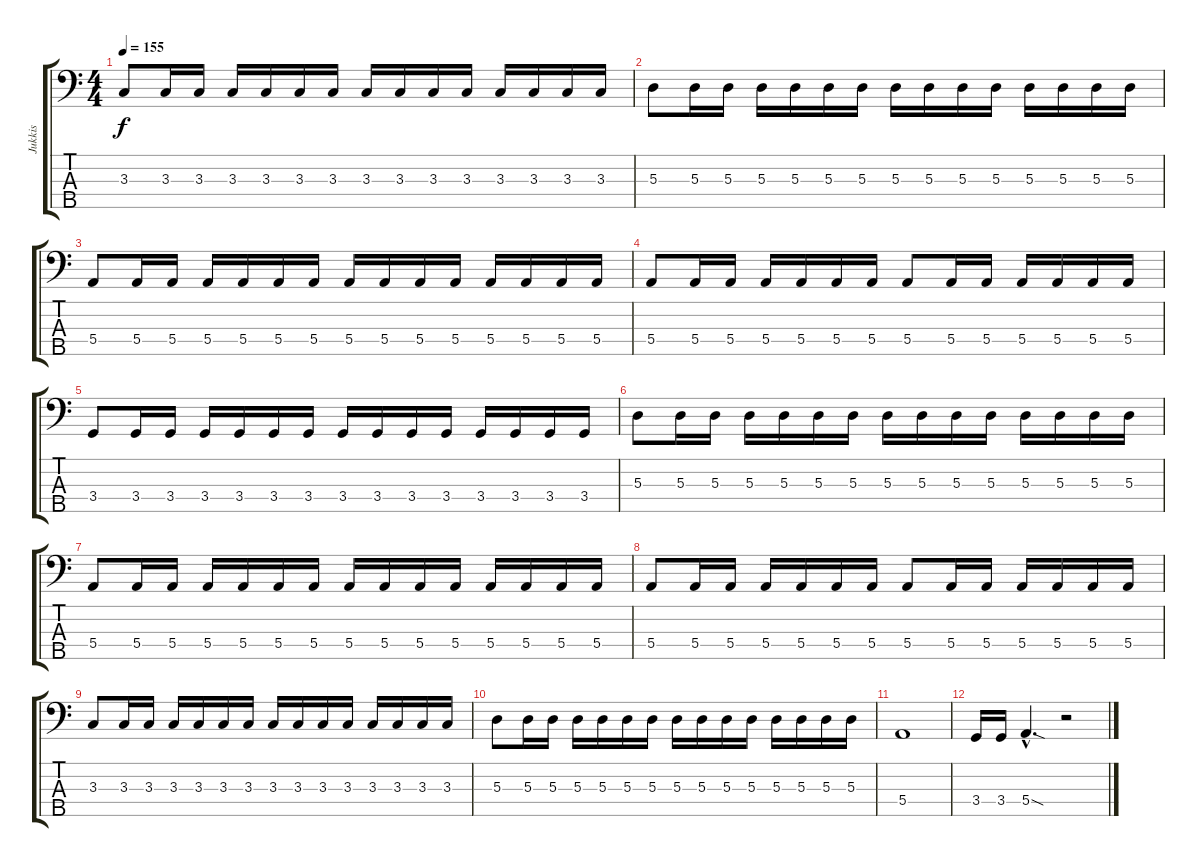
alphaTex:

\track ("Jukkis" "Jukkis") {instrument electricbasspick}
\staff {score tabs}
\tuning (G2 D2 A1 E1 B0) {hide}
\ts (4 4)
\tempo 155
\clef f4
\ks c
3.3.8{dy f} 3.3.16 3.3.16 3.3.16 3.3.16 3.3.16 3.3.16 3.3.16 3.3.16 3.3.16 3.3.16 3.3.16 3.3.16 3.3.16 3.3.16 |
5.3.8 5.3.16 5.3.16 5.3.16 5.3.16 5.3.16 5.3.16 5.3.16 5.3.16 5.3.16 5.3.16 5.3.16 5.3.16 5.3.16 5.3.16 |
5.4.8 5.4.16 5.4.16 5.4.16 5.4.16 5.4.16 5.4.16 5.4.16 5.4.16 5.4.16 5.4.16 5.4.16 5.4.16 5.4.16 5.4.16 |
5.4.8 5.4.16 5.4.16 5.4.16 5.4.16 5.4.16 5.4.16 5.4.8 5.4.16 5.4.16 5.4.16 5.4.16 5.4.16 5.4.16 |
3.4.8 3.4.16 3.4.16 3.4.16 3.4.16 3.4.16 3.4.16 3.4.16 3.4.16 3.4.16 3.4.16 3.4.16 3.4.16 3.4.16 3.4.16 |
5.3.8 5.3.16 5.3.16 5.3.16 5.3.16 5.3.16 5.3.16 5.3.16 5.3.16 5.3.16 5.3.16 5.3.16 5.3.16 5.3.16 5.3.16 |
5.4.8 5.4.16 5.4.16 5.4.16 5.4.16 5.4.16 5.4.16 5.4.16 5.4.16 5.4.16 5.4.16 5.4.16 5.4.16 5.4.16 5.4.16 |
5.4.8 5.4.16 5.4.16 5.4.16 5.4.16 5.4.16 5.4.16 5.4.8 5.4.16 5.4.16 5.4.16 5.4.16 5.4.16 5.4.16 |
3.3.8 3.3.16 3.3.16 3.3.16 3.3.16 3.3.16 3.3.16 3.3.16 3.3.16 3.3.16 3.3.16 3.3.16 3.3.16 3.3.16 3.3.16 |
5.3.8 5.3.16 5.3.16 5.3.16 5.3.16 5.3.16 5.3.16 5.3.16 5.3.16 5.3.16 5.3.16 5.3.16 5.3.16 5.3.16 5.3.16 |
5.4.1 |
3.4.16 3.4.16 5.4{sod hac}.4{d} r.2
